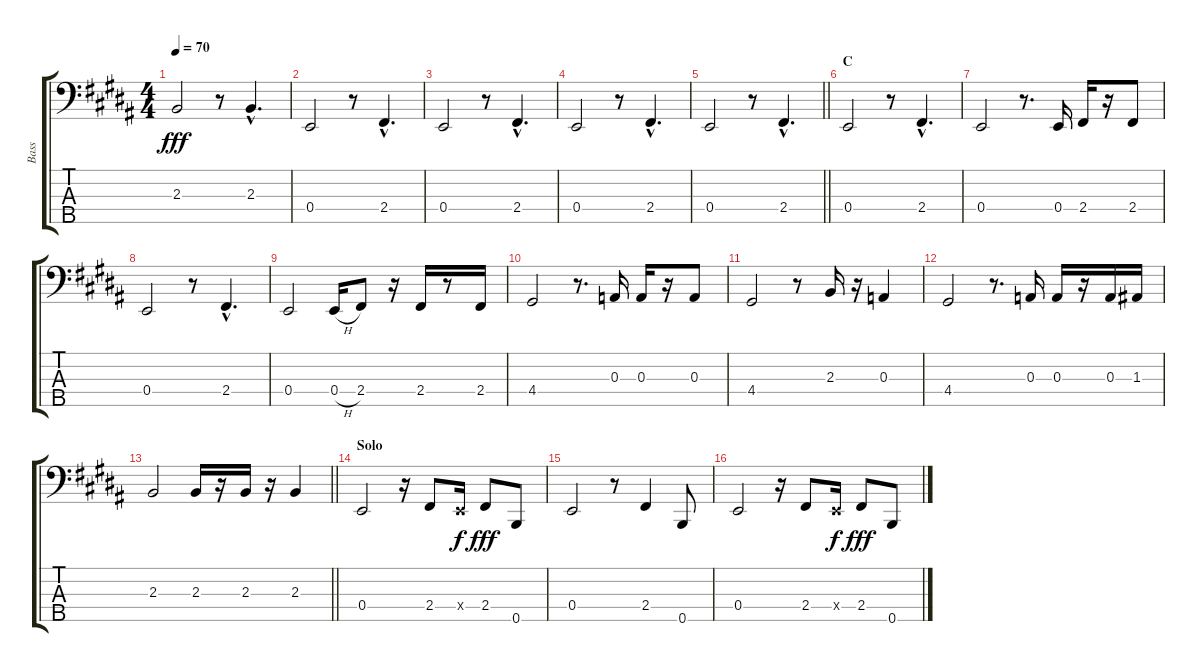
\track ("Bass" "Bass") {instrument electricbassfinger}
\staff {score tabs}
\tuning (G2 D2 A1 E1 B0) {hide}
\ts (4 4)
\tempo 70
\clef f4
\ks b
2.3.2{dy fff} r.8 2.3{hac}.4{d} |
0.4.2 r.8 2.4{hac}.4{d} |
0.4.2 r.8 2.4{hac}.4{d} |
0.4.2 r.8 2.4{hac}.4{d} |
\barLineRight lightlight
0.4.2 r.8 2.4{hac}.4{d} |
\section ("" "C")
0.4.2 r.8 2.4{hac}.4{d} |
0.4.2 r.8{d} 0.4.16 2.4.16 r.16 2.4.8 |
0.4.2 r.8 2.4{hac}.4{d} |
0.4.2 0.4{h}.16 2.4.8 r.16 2.4.16 r.8 2.4.16 |
4.4.2 r.8{d} 0.3.16 0.3.16 r.16 0.3.8 |
4.4.2 r.8 2.3.16 r.16 0.3.4 |
4.4.2 r.8{d} 0.3.16 0.3.16 r.16 0.3.16 1.3.16 |
\barLineRight lightlight
2.3.2 2.3.16 r.16 2.3.16 r.16 2.3.4 |
\section ("" "Solo")
0.4.2 r.16 2.4.8 0.4{x}.16{dy f} 2.4.8{dy fff} 0.5.8 |
0.4.2 r.8 2.4.4 0.5.8 |
0.4.2 r.16 2.4.8 0.4{x}.16{dy f} 2.4.8{dy fff} 0.5.8
